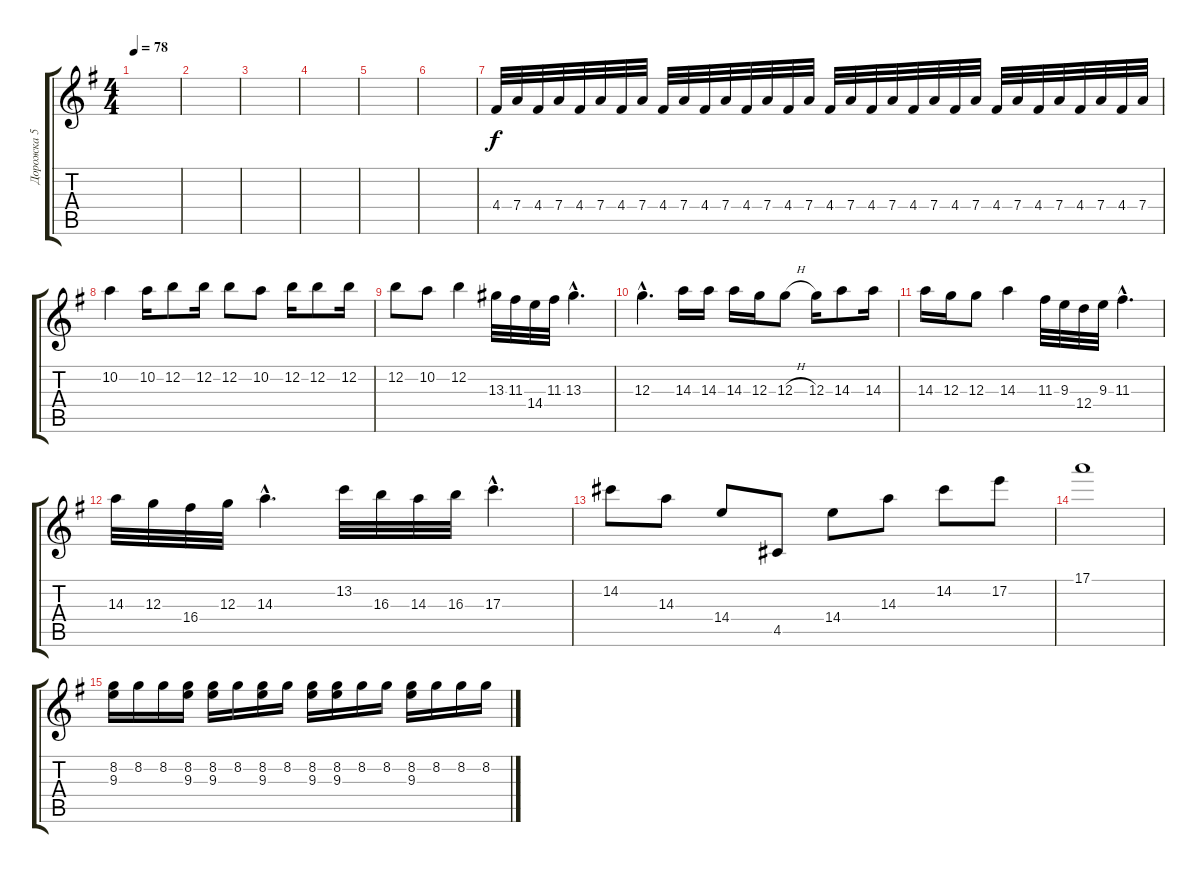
\track ("Дорожка 5" "Дорожка 5") {instrument distortionguitar}
\staff {score tabs}
\tuning (E4 B3 G3 D3 A2 E2) {hide}
\ts (4 4)
\tempo 78
\clef g2
\ks g
|
|
|
|
|
|
4.4.32 7.4.32 4.4.32 7.4.32 4.4.32 7.4.32 4.4.32 7.4.32 4.4.32 7.4.32 4.4.32 7.4.32 4.4.32 7.4.32 4.4.32 7.4.32 4.4.32 7.4.32 4.4.32 7.4.32 4.4.32 7.4.32 4.4.32 7.4.32 4.4.32 7.4.32 4.4.32 7.4.32 4.4.32 7.4.32 4.4.32 7.4.32 |
10.2.4 10.2.16 12.2.8 12.2.16 12.2.8 10.2.8 12.2.16 12.2.8 12.2.16 |
12.2.8 10.2.8 12.2.4 13.3.32 11.3.32 14.4.32 11.3.32 13.3{hac}.4{d} |
12.3{hac}.4{d} 14.3.16 14.3.16 14.3.16 12.3.16 12.3{h}.8 12.3.16 14.3.8 14.3.16 |
14.3.16 12.3.16 12.3.8 14.3.4 11.3.32 9.3.32 12.4.32 9.3.32 11.3{hac}.4{d} |
14.3.32 12.3.32 16.4.32 12.3.32 14.3{hac}.4{d} 13.2.32 16.3.32 14.3.32 16.3.32 17.3{hac}.4{d} |
14.2.8 14.3.8 14.4.8 4.5.8 14.4.8 14.3.8 14.2.8 17.2.8 |
17.1.1 |
(8.2 9.3).16 8.2.16 8.2.16 (8.2 9.3).16 (8.2 9.3).16 8.2.16 (8.2 9.3).16 8.2.16 (8.2 9.3).16 (8.2 9.3).16 8.2.16 8.2.16 (8.2 9.3).16 8.2.16 8.2.16 8.2.16
